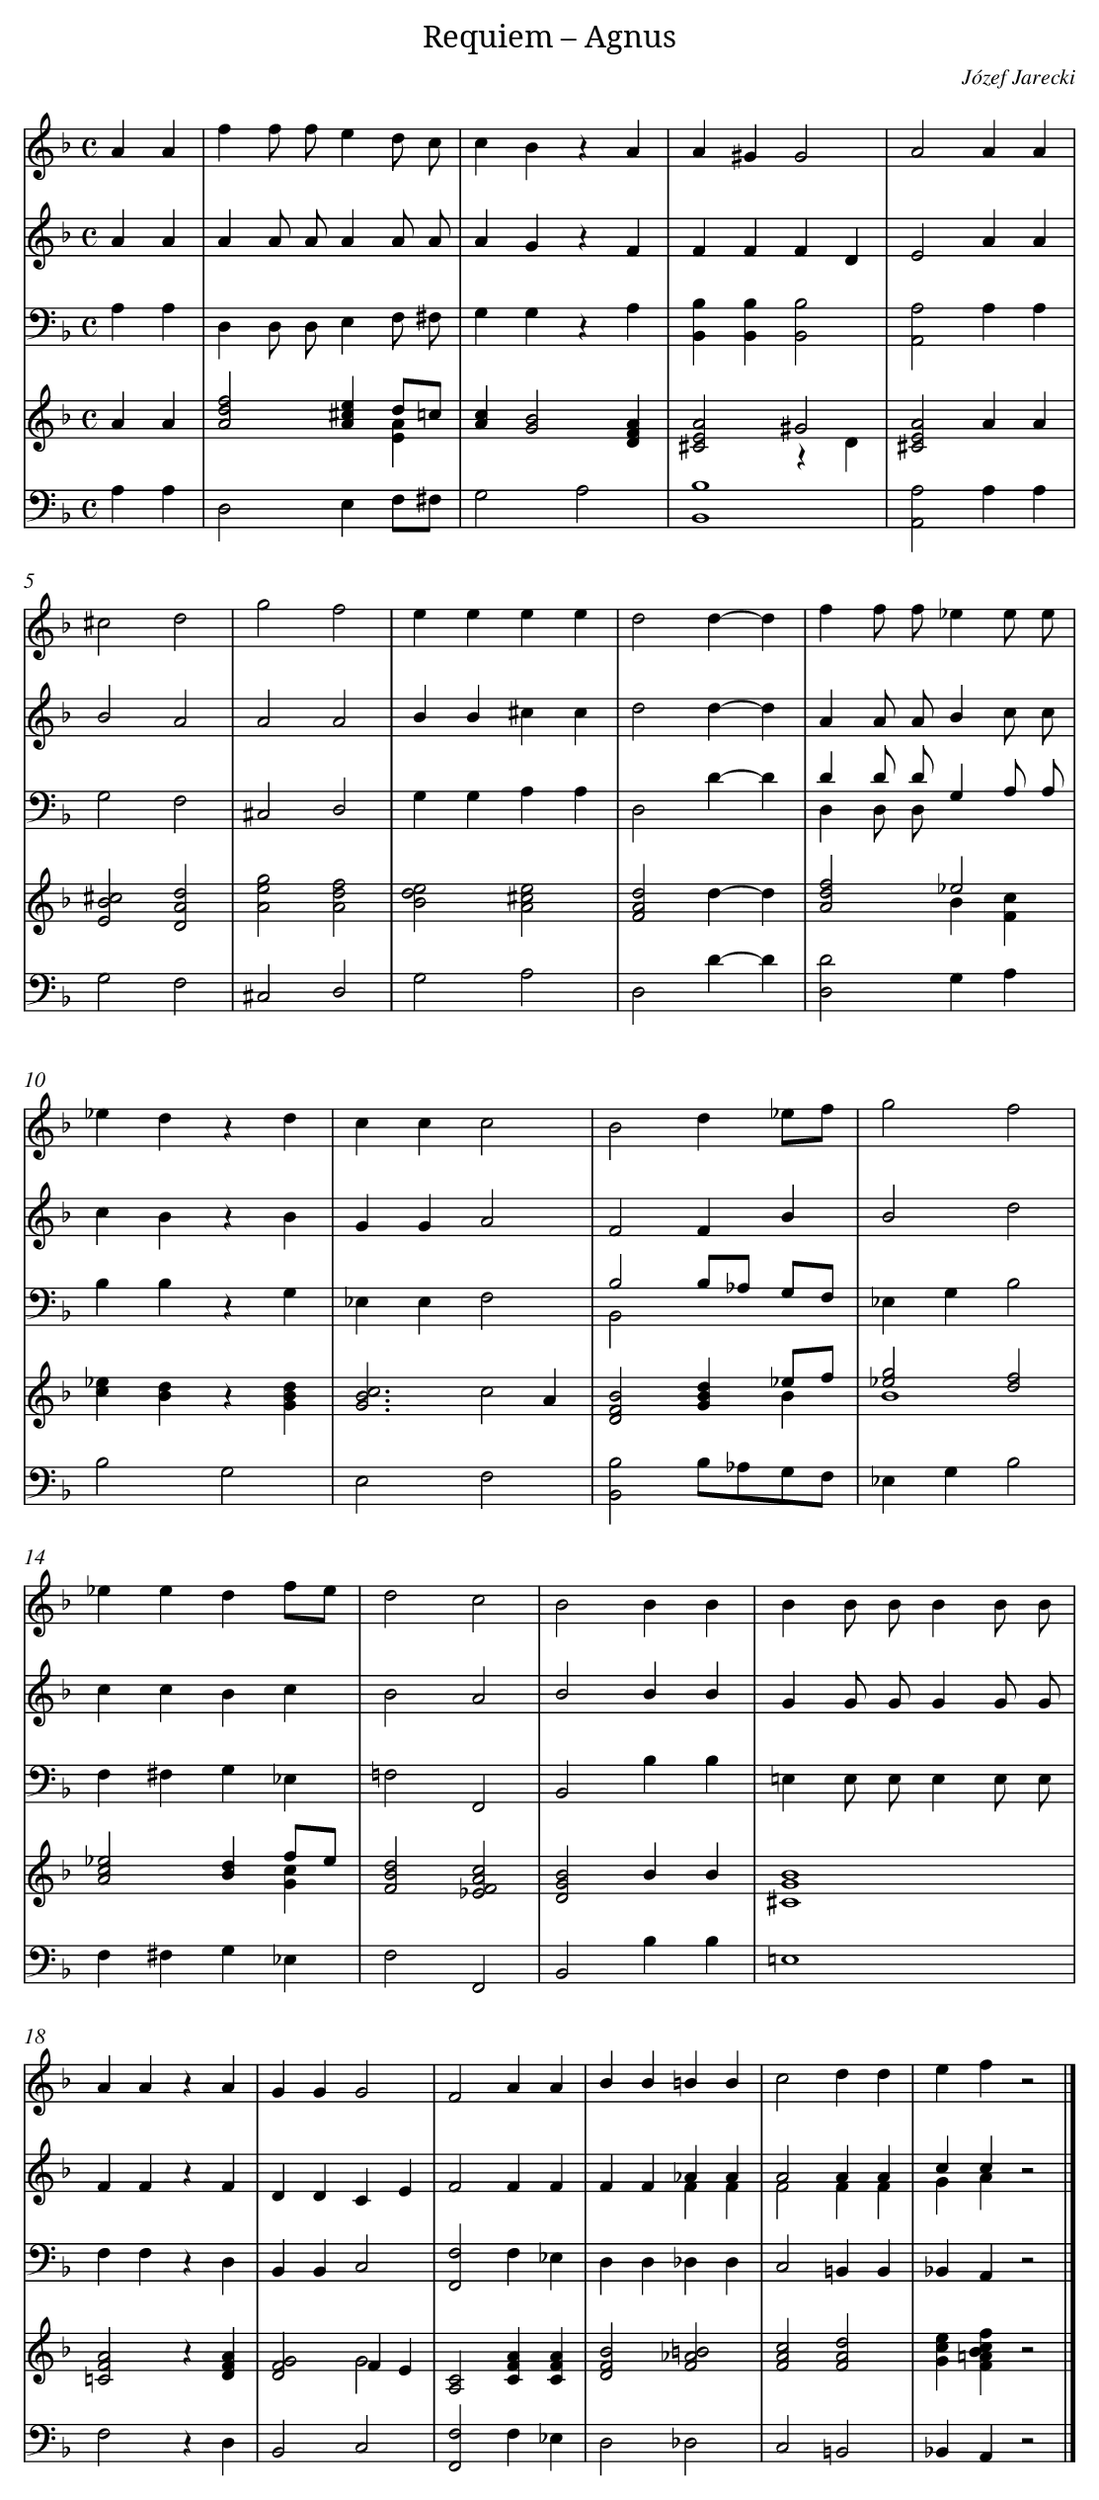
X:1
T: Requiem – Agnus
C: Józef Jarecki
L: 1/4
M: C
V: 1 clef=treble
V: 2 clef=treble
V: 3 clef=bass
V: 4 clef=treble
V: 5 clef=bass
K: F
[V:1] AA [I:setbarnb 1]|
[V:2] AA |
[V:3] A,A, |
[V:4] AA |
[V:5] A,A, |
[V:1] ff/ f/ed/ c/ |
[V:2] AA/ A/AA/ A/ |
[V:3] D,D,/ D,/E,F,/ ^F,/ |
[V:4] [A2d2f2][A^ce]d/=c/ & x2x[EA] |
[V:5] D,2E,F,/^F,/ |
[V:1] cBzA |
[V:2] AGzF |
[V:3] G,G,zA, |
[V:4] [Ac][G2B2][DFA] |
[V:5] G,2A,2 |
[V:1] A^GG2 |
[V:2] FFFD |
[V:3] [B,,B,][B,,B,][B,,2B,2] |
[V:4] [^C2E2A2]^G2 & x2zD |
[V:5] [B,,4B,4] |
[V:1] A2AA |
[V:2] E2AA |
[V:3] [A,,2A,2]A,A, |
[V:4] [^C2E2A2]AA |
[V:5] [A,,2A,2]A,A, |
[V:1] ^c2d2 |
[V:2] B2A2 |
[V:3] G,2F,2 |
[V:4] [E2B2^c2][D2A2d2] |
[V:5] G,2F,2 |
[V:1] g2f2 |
[V:2] A2A2 |
[V:3] ^C,2D,2 |
[V:4] [A2e2g2][A2d2f2] |
[V:5] ^C,2D,2 |
[V:1] eeee |
[V:2] BB^cc |
[V:3] G,G,A,A, |
[V:4] [B2d2e2][A2^c2e2] |
[V:5] G,2A,2 |
[V:1] d2d-d |
[V:2] d2d-d |
[V:3] D,2D-D |
[V:4] [F2A2d2]d-d |
[V:5] D,2D-D |
[V:1] ff/ f/_ee/ e/ |
[V:2] AA/ A/Bc/ c/ |
[V:3] DD/ D/G,A,/ A,/ & D,D,/ D,/x2 |
[V:4] [A2d2f2]_e2 & x2B[Fc] |
[V:5] [D,2D2]G,A, |
[V:1] _edzd |
[V:2] cBzB |
[V:3] B,B,zG, |
[V:4] [c_e][Bd]z[GBd] |
[V:5] B,2G,2 |
[V:1] ccc2 |
[V:2] GGA2 |
[V:3] _E,E,F,2 |
[V:4] [G3B3c3]A & x2c2 |
[V:5] E,2F,2 |
[V:1] B2d_e/f/ |
[V:2] F2FB |
[V:3] B,2B,/_A,/ G,/F,/ & B,,2x2 |
[V:4] [D2F2B2][GBd]_e/f/ & x2xB |
[V:5] [B,,2B,2]B,/_A,/G,/F,/ |
[V:1] g2f2 |
[V:2] B2d2 |
[V:3] _E,G,B,2 |
[V:4] [_e2g2][d2f2] & B4 |
[V:5] _E,G,B,2 |
[V:1] _eedf/e/ |
[V:2] ccBc |
[V:3] F,^F,G,_E, |
[V:4] [A2c2_e2][Bd]f/e/ & x2x[Gc] |
[V:5] F,^F,G,_E, |
[V:1] d2c2 |
[V:2] B2A2 |
[V:3] =F,2F,,2 |
[V:4] [F2B2d2][_E2F2A2c2] |
[V:5] F,2F,,2 |
[V:1] B2BB |
[V:2] B2BB |
[V:3] B,,2B,B, |
[V:4] [D2G2B2]BB |
[V:5] B,,2B,B, |
[V:1] BB/ B/BB/ B/ |
[V:2] GG/ G/GG/ G/ |
[V:3] =E,E,/ E,/E,E,/ E,/ |
[V:4] [^C4G4B4] |
[V:5] =E,4 |
[V:1] AAzA |
[V:2] FFzF |
[V:3] F,F,zD, |
[V:4] [=C2F2A2]z[DFA] |
[V:5] F,2zD, |
[V:1] GGG2 |
[V:2] DDCE |
[V:3] B,,B,,C,2 |
[V:4] [D2F2G2]FE & x2G2 |
[V:5] B,,2C,2 |
[V:1] F2AA |
[V:2] F2FF |
[V:3] [F,,2F,2]F,_E, |
[V:4] [A,2C2][CFA][CFA] |
[V:5] [F,,2F,2]F,_E, |
[V:1] BB=BB |
[V:2] FF_AA & x2FF |
[V:3] D,D,_D,D, |
[V:4] [D2F2B2][F2_A2=B2] |
[V:5] D,2_D,2 |
[V:1] c2dd |
[V:2] A2AA & F2FF |
[V:3] C,2=B,,B,, |
[V:4] [F2A2c2][F2A2d2] |
[V:5] C,2=B,,2 |
[V:1] efz2 |]
[V:2] ccz2 & GAz2 |]
[V:3] _B,,A,,z2 |]
[V:4] [Gce][F=ABcf]z2 |]
[V:5] _B,,A,,z2 |]
